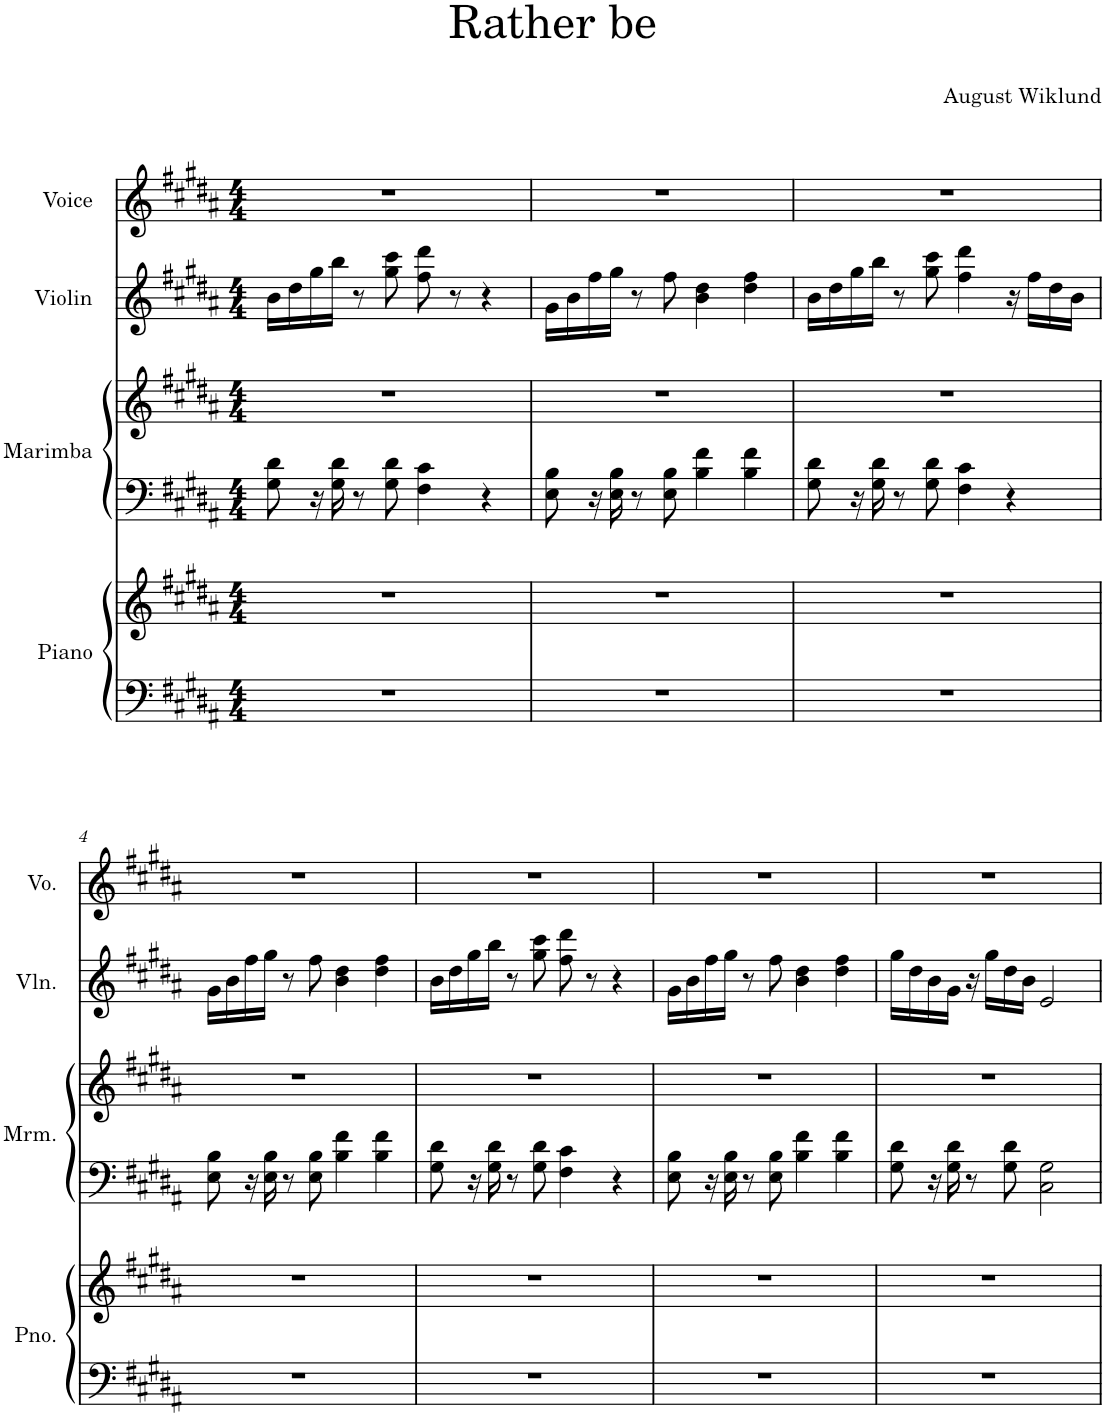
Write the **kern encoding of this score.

**kern	**kern	**kern	**kern	**kern	**kern
*part4	*part4	*part3	*part3	*part2	*part1
*staff6	*staff5	*staff4	*staff3	*staff2	*staff1
*I"Piano	*	*I"Marimba	*	*I"Violin	*I"Voice
*I'Pno.	*	*I'Mrm.	*	*I'Vln.	*I'Vo.
*clefF4	*clefG2	*clefF4	*clefG2	*clefG2	*clefG2
*k[f#c#g#d#a#]	*k[f#c#g#d#a#]	*k[f#c#g#d#a#]	*k[f#c#g#d#a#]	*k[f#c#g#d#a#]	*k[f#c#g#d#a#]
*M4/4	*M4/4	*M4/4	*M4/4	*M4/4	*M4/4
=1	=1	=1	=1	=1	=1
1r	1r	8G#\ 8d#\	1r	16b\LL	1r
.	.	.	.	16dd#\	.
.	.	16r	.	16gg#\	.
.	.	16G#\ 16d#\	.	16bb\JJ	.
.	.	8r	.	8r	.
.	.	8G#\ 8d#\	.	8gg#\ 8ccc#\	.
.	.	4F#\ 4c#\	.	8ff#\ 8ddd#\	.
.	.	.	.	8r	.
.	.	4r	.	4r	.
=2	=2	=2	=2	=2	=2
1r	1r	8E\ 8B\	1r	16g#\LL	1r
.	.	.	.	16b\	.
.	.	16r	.	16ff#\	.
.	.	16E\ 16B\	.	16gg#\JJ	.
.	.	8r	.	8r	.
.	.	8E\ 8B\	.	8ff#\	.
.	.	4B\ 4f#\	.	4b\ 4dd#\	.
.	.	4B\ 4f#\	.	4dd#\ 4ff#\	.
=3	=3	=3	=3	=3	=3
1r	1r	8G#\ 8d#\	1r	16b\LL	1r
.	.	.	.	16dd#\	.
.	.	16r	.	16gg#\	.
.	.	16G#\ 16d#\	.	16bb\JJ	.
.	.	8r	.	8r	.
.	.	8G#\ 8d#\	.	8gg#\ 8ccc#\	.
.	.	4F#\ 4c#\	.	4ff#\ 4ddd#\	.
.	.	4r	.	16r	.
.	.	.	.	16ff#\LL	.
.	.	.	.	16dd#\	.
.	.	.	.	16b\JJ	.
!!LO:LB:g=z
=4	=4	=4	=4	=4	=4
1r	1r	8E\ 8B\	1r	16g#\LL	1r
.	.	.	.	16b\	.
.	.	16r	.	16ff#\	.
.	.	16E\ 16B\	.	16gg#\JJ	.
.	.	8r	.	8r	.
.	.	8E\ 8B\	.	8ff#\	.
.	.	4B\ 4f#\	.	4b\ 4dd#\	.
.	.	4B\ 4f#\	.	4dd#\ 4ff#\	.
=5	=5	=5	=5	=5	=5
1r	1r	8G#\ 8d#\	1r	16b\LL	1r
.	.	.	.	16dd#\	.
.	.	16r	.	16gg#\	.
.	.	16G#\ 16d#\	.	16bb\JJ	.
.	.	8r	.	8r	.
.	.	8G#\ 8d#\	.	8gg#\ 8ccc#\	.
.	.	4F#\ 4c#\	.	8ff#\ 8ddd#\	.
.	.	.	.	8r	.
.	.	4r	.	4r	.
=6	=6	=6	=6	=6	=6
1r	1r	8E\ 8B\	1r	16g#\LL	1r
.	.	.	.	16b\	.
.	.	16r	.	16ff#\	.
.	.	16E\ 16B\	.	16gg#\JJ	.
.	.	8r	.	8r	.
.	.	8E\ 8B\	.	8ff#\	.
.	.	4B\ 4f#\	.	4b\ 4dd#\	.
.	.	4B\ 4f#\	.	4dd#\ 4ff#\	.
=7	=7	=7	=7	=7	=7
1r	1r	8G#\ 8d#\	1r	16gg#\LL	1r
.	.	.	.	16dd#\	.
.	.	16r	.	16b\	.
.	.	16G#\ 16d#\	.	16g#\JJ	.
.	.	8r	.	16r	.
.	.	.	.	16gg#\LL	.
.	.	8G#\ 8d#\	.	16dd#\	.
.	.	.	.	16b\JJ	.
.	.	2C#\ 2G#\	.	2e/	.
=	=	=	=	=	=
*-	*-	*-	*-	*-	*-
